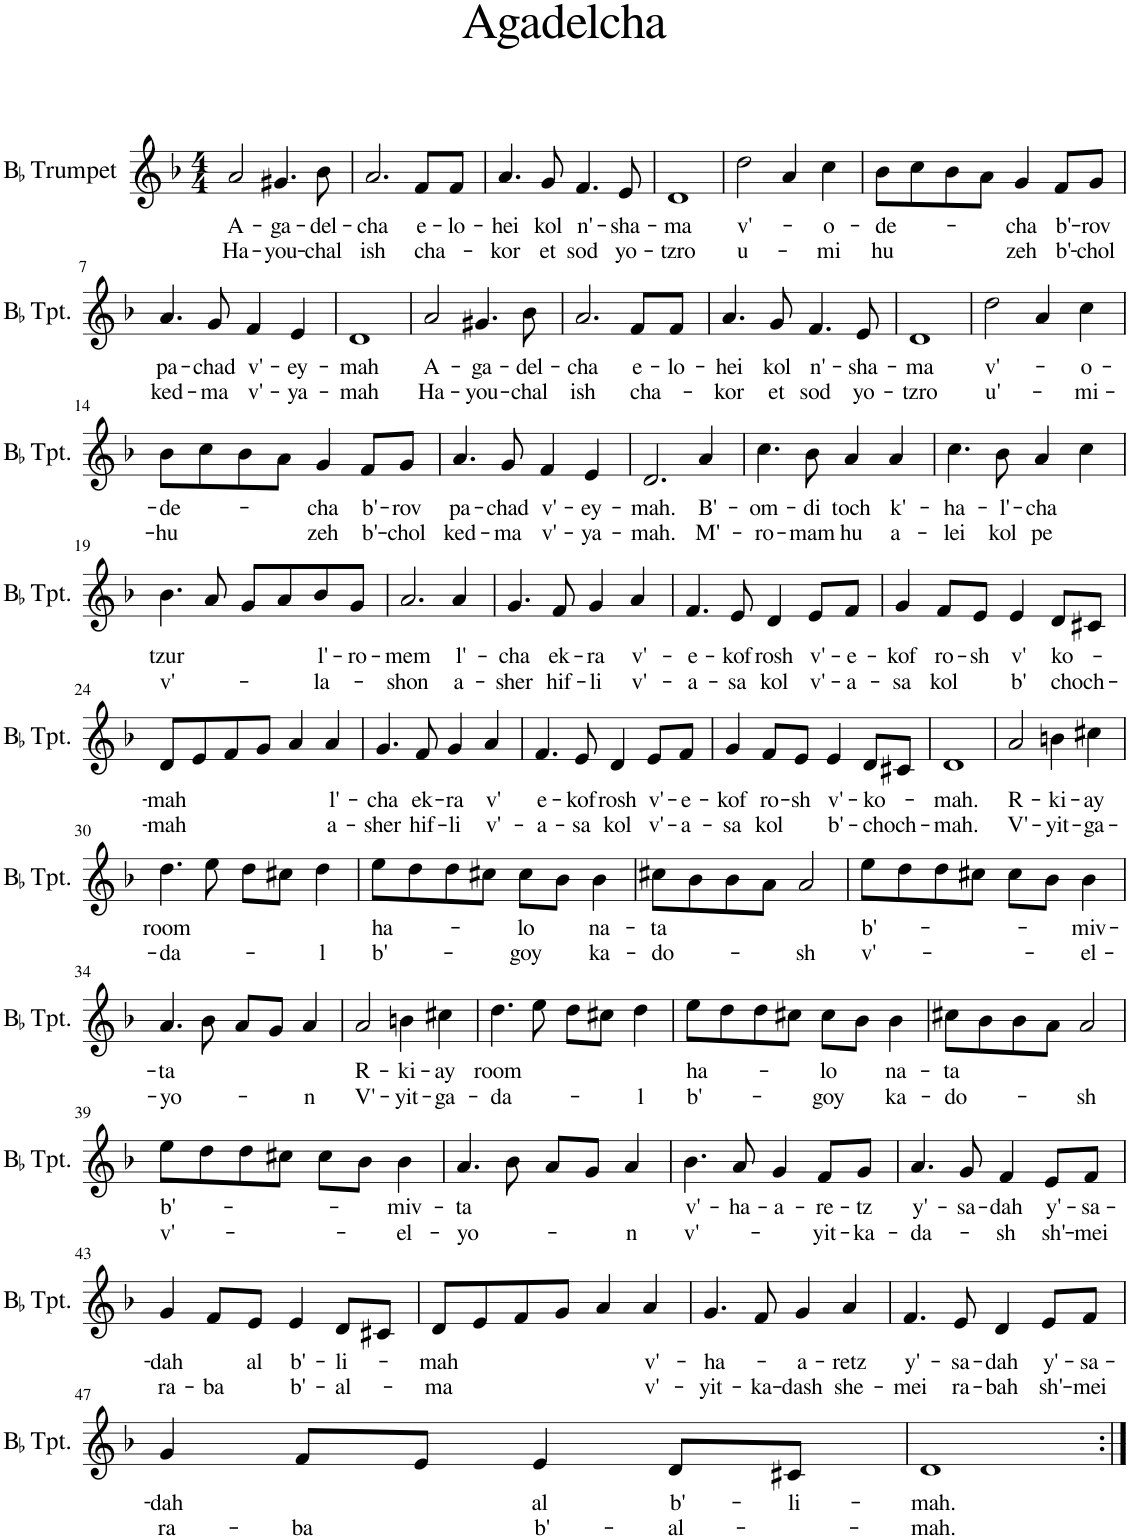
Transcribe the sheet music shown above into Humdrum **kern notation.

**kern	**text	**text
*part1	*part1	*part1
*staff1	*staff1	*staff1
*I"BaccidentalFlat Trumpet	*	*
*I'BaccidentalFlat Tpt.	*	*
*clefG2	*	*
*Trd1c2	*	*
*k[b-]	*	*
*M4/4	*	*
=1	=1	=1
!	!LO:LY:b	!LO:LY:b
2a/	A-	Ha-
!	!LO:LY:b	!LO:LY:b
4.g#X/	-ga-	-you-
!	!LO:LY:b	!LO:LY:b
8b-\	-del-	-chal
=2	=2	=2
!	!LO:LY:b	!LO:LY:b
2.a/	-cha	ish
!	!LO:LY:b	!LO:LY:b
8f/L	e-	cha-
!	!LO:LY:b	!
8f/J	-lo-	.
=3	=3	=3
!	!LO:LY:b	!LO:LY:b
4.a/	-hei	-kor
!	!LO:LY:b	!LO:LY:b
8g/	kol	et
!	!LO:LY:b	!LO:LY:b
4.f/	n'-	sod
!	!LO:LY:b	!LO:LY:b
8e/	-sha-	yo-
=4	=4	=4
!	!LO:LY:b	!LO:LY:b
1d	-ma	-tzro
=5	=5	=5
!	!LO:LY:b	!LO:LY:b
2dd\	v'-	u-
4a/	.	.
!	!LO:LY:b	!LO:LY:b
4cc\	-o-	-mi
=6	=6	=6
!	!LO:LY:b	!LO:LY:b
8b-\L	-de-	hu
8cc\	.	.
8b-\	.	.
8a\J	.	.
!	!LO:LY:b	!LO:LY:b
4g/	-cha	zeh
!	!LO:LY:b	!LO:LY:b
8f/L	b'-	b'-
!	!LO:LY:b	!LO:LY:b
8g/J	-rov	-chol
!!LO:LB:g=z
=7	=7	=7
!	!LO:LY:b	!LO:LY:b
4.a/	pa-	ked-
!	!LO:LY:b	!LO:LY:b
8g/	-chad	-ma
!	!LO:LY:b	!LO:LY:b
4f/	v'-	v'-
!	!LO:LY:b	!LO:LY:b
4e/	-ey-	-ya-
=8	=8	=8
!	!LO:LY:b	!LO:LY:b
1d	-mah	-mah
=9	=9	=9
!	!LO:LY:b	!LO:LY:b
2a/	A-	Ha-
!	!LO:LY:b	!LO:LY:b
4.g#X/	-ga-	-you-
!	!LO:LY:b	!LO:LY:b
8b-\	-del-	-chal
=10	=10	=10
!	!LO:LY:b	!LO:LY:b
2.a/	-cha	ish
!	!LO:LY:b	!LO:LY:b
8f/L	e-	cha-
!	!LO:LY:b	!
8f/J	-lo-	.
=11	=11	=11
!	!LO:LY:b	!LO:LY:b
4.a/	-hei	-kor
!	!LO:LY:b	!LO:LY:b
8g/	kol	et
!	!LO:LY:b	!LO:LY:b
4.f/	n'-	sod
!	!LO:LY:b	!LO:LY:b
8e/	-sha-	yo-
=12	=12	=12
!	!LO:LY:b	!LO:LY:b
1d	-ma	-tzro
=13	=13	=13
!	!LO:LY:b	!LO:LY:b
2dd\	v'-	u'-
4a/	.	.
!	!LO:LY:b	!LO:LY:b
4cc\	-o-	-mi-
!!LO:LB:g=z
=14	=14	=14
!	!LO:LY:b	!LO:LY:b
8b-\L	-de-	-hu
8cc\	.	.
8b-\	.	.
8a\J	.	.
!	!LO:LY:b	!LO:LY:b
4g/	-cha	zeh
!	!LO:LY:b	!LO:LY:b
8f/L	b'-	b'-
!	!LO:LY:b	!LO:LY:b
8g/J	-rov	-chol
=15	=15	=15
!	!LO:LY:b	!LO:LY:b
4.a/	pa-	ked-
!	!LO:LY:b	!LO:LY:b
8g/	-chad	-ma
!	!LO:LY:b	!LO:LY:b
4f/	v'-	v'-
!	!LO:LY:b	!LO:LY:b
4e/	-ey-	-ya-
=16	=16	=16
!	!LO:LY:b	!LO:LY:b
2.d/	-mah.	-mah.
!	!LO:LY:b	!LO:LY:b
4a/	B'-	M'-
=17	=17	=17
!	!LO:LY:b	!LO:LY:b
4.cc\	-om-	-ro-
!	!LO:LY:b	!LO:LY:b
8b-\	-di	-mam
!	!LO:LY:b	!LO:LY:b
4a/	toch	hu
!	!LO:LY:b	!LO:LY:b
4a/	k'-	a-
=18	=18	=18
!	!LO:LY:b	!LO:LY:b
4.cc\	-ha-	-lei
!	!LO:LY:b	!LO:LY:b
8b-\	-l'-	kol
!	!LO:LY:b	!LO:LY:b
4a/	-cha	pe
4cc\	.	.
!!LO:LB:g=z
=19	=19	=19
!	!LO:LY:b	!LO:LY:b
4.b-\	tzur	v'-
8a/	.	.
8g/L	.	.
8a/	.	.
!	!LO:LY:b	!LO:LY:b
8b-/	l'-	-la-
!	!LO:LY:b	!
8g/J	-ro-	.
=20	=20	=20
!	!LO:LY:b	!LO:LY:b
2.a/	-mem	-shon
!	!LO:LY:b	!LO:LY:b
4a/	l'-	a-
=21	=21	=21
!	!LO:LY:b	!LO:LY:b
4.g/	-cha	-sher
!	!LO:LY:b	!LO:LY:b
8f/	ek-	hif-
!	!LO:LY:b	!LO:LY:b
4g/	-ra	-li
!	!LO:LY:b	!LO:LY:b
4a/	v'-	v'-
=22	=22	=22
!	!LO:LY:b	!LO:LY:b
4.f/	-e-	-a-
!	!LO:LY:b	!LO:LY:b
8e/	-kof	-sa
!	!LO:LY:b	!LO:LY:b
4d/	rosh	kol
!	!LO:LY:b	!LO:LY:b
8e/L	v'-	v'-
!	!LO:LY:b	!LO:LY:b
8f/J	-e-	-a-
=23	=23	=23
!	!LO:LY:b	!LO:LY:b
4g/	-kof	-sa
!	!LO:LY:b	!LO:LY:b
8f/L	ro-	kol
!	!LO:LY:b	!
8e/J	-sh	.
!	!LO:LY:b	!LO:LY:b
4e/	v'	b'
!	!LO:LY:b	!LO:LY:b
8d/L	ko-	choch-
8c#X/J	.	.
!!LO:LB:g=z
=24	=24	=24
!	!LO:LY:b	!LO:LY:b
8d/L	-mah	-mah
8e/	.	.
8f/	.	.
8g/J	.	.
4a/	.	.
!	!LO:LY:b	!LO:LY:b
4a/	l'-	a-
=25	=25	=25
!	!LO:LY:b	!LO:LY:b
4.g/	-cha	-sher
!	!LO:LY:b	!LO:LY:b
8f/	ek-	hif-
!	!LO:LY:b	!LO:LY:b
4g/	-ra	-li
!	!LO:LY:b	!LO:LY:b
4a/	v'	v'-
=26	=26	=26
!	!LO:LY:b	!LO:LY:b
4.f/	e-	-a-
!	!LO:LY:b	!LO:LY:b
8e/	-kof-	-sa
!	!LO:LY:b	!LO:LY:b
4d/	-rosh	kol
!	!LO:LY:b	!LO:LY:b
8e/L	v'-	v'-
!	!LO:LY:b	!LO:LY:b
8f/J	-e-	-a-
=27	=27	=27
!	!LO:LY:b	!LO:LY:b
4g/	-kof	-sa
!	!LO:LY:b	!LO:LY:b
8f/L	ro-	kol
!	!LO:LY:b	!
8e/J	-sh	.
!	!LO:LY:b	!LO:LY:b
4e/	v'-	b'-
!	!LO:LY:b	!LO:LY:b
8d/L	-ko-	-choch-
8c#X/J	.	.
=28	=28	=28
!	!LO:LY:b	!LO:LY:b
1d	-mah.	-mah.
=29	=29	=29
!	!LO:LY:b	!LO:LY:b
2a/	R-	V'-
!	!LO:LY:b	!LO:LY:b
4bn\	-ki-	-yit-
!	!LO:LY:b	!LO:LY:b
4cc#X\	-ay	-ga-
!!LO:LB:g=z
=30	=30	=30
!	!LO:LY:b	!LO:LY:b
4.dd\	room	-da-
8ee\	.	.
8dd\L	.	.
8cc#X\J	.	.
!	!	!LO:LY:b
4dd\	.	-l
=31	=31	=31
!	!LO:LY:b	!LO:LY:b
8ee\L	ha-	b'-
8dd\	.	.
8dd\	.	.
8cc#X\J	.	.
!	!LO:LY:b	!LO:LY:b
8cc#\L	-lo	-goy
8b-\J	.	.
!	!LO:LY:b	!LO:LY:b
4b-\	na-	ka-
=32	=32	=32
!	!LO:LY:b	!LO:LY:b
8cc#X\L	-ta	-do-
8b-\	.	.
8b-\	.	.
8a\J	.	.
!	!	!LO:LY:b
2a/	.	-sh
=33	=33	=33
!	!LO:LY:b	!LO:LY:b
8ee\L	b'-	v'-
8dd\	.	.
8dd\	.	.
8cc#X\J	.	.
8cc#\L	.	.
8b-\J	.	.
!	!LO:LY:b	!LO:LY:b
4b-\	-miv-	-el-
!!LO:LB:g=z
=34	=34	=34
!	!LO:LY:b	!LO:LY:b
4.a/	-ta	-yo-
8b-\	.	.
8a/L	.	.
8g/J	.	.
!	!	!LO:LY:b
4a/	.	-n
=35	=35	=35
!	!LO:LY:b	!LO:LY:b
2a/	R-	V'-
!	!LO:LY:b	!LO:LY:b
4bn\	-ki-	-yit-
!	!LO:LY:b	!LO:LY:b
4cc#X\	-ay	-ga-
=36	=36	=36
!	!LO:LY:b	!LO:LY:b
4.dd\	room	-da-
8ee\	.	.
8dd\L	.	.
8cc#X\J	.	.
!	!	!LO:LY:b
4dd\	.	-l
=37	=37	=37
!	!LO:LY:b	!LO:LY:b
8ee\L	ha-	b'-
8dd\	.	.
8dd\	.	.
8cc#X\J	.	.
!	!LO:LY:b	!LO:LY:b
8cc#\L	-lo	-goy
8b-\J	.	.
!	!LO:LY:b	!LO:LY:b
4b-\	na-	ka-
=38	=38	=38
!	!LO:LY:b	!LO:LY:b
8cc#X\L	-ta	-do-
8b-\	.	.
8b-\	.	.
8a\J	.	.
!	!	!LO:LY:b
2a/	.	-sh
!!LO:LB:g=z
=39	=39	=39
!	!LO:LY:b	!LO:LY:b
8ee\L	b'-	v'-
8dd\	.	.
8dd\	.	.
8cc#X\J	.	.
8cc#\L	.	.
8b-\J	.	.
!	!LO:LY:b	!LO:LY:b
4b-\	-miv-	-el-
=40	=40	=40
!	!LO:LY:b	!LO:LY:b
4.a/	-ta	-yo-
8b-\	.	.
8a/L	.	.
8g/J	.	.
!	!	!LO:LY:b
4a/	.	-n
=41	=41	=41
!	!LO:LY:b	!LO:LY:b
4.b-\	v'-	v'-
!	!LO:LY:b	!
8a/	-ha-	.
!	!LO:LY:b	!
4g/	-a-	.
!	!LO:LY:b	!LO:LY:b
8f/L	-re-	yit-
!	!LO:LY:b	!LO:LY:b
8g/J	-tz	-ka-
=42	=42	=42
!	!LO:LY:b	!LO:LY:b
4.a/	y'-	-da-
!	!LO:LY:b	!
8g/	-sa-	.
!	!LO:LY:b	!LO:LY:b
4f/	-dah	-sh
!	!LO:LY:b	!LO:LY:b
8e/L	y'-	sh'-
!	!LO:LY:b	!LO:LY:b
8f/J	-sa-	-mei
!!LO:LB:g=z
=43	=43	=43
!	!LO:LY:b	!LO:LY:b
4g/	-dah	ra-
!	!	!LO:LY:b
8f/L	.	-ba
!	!LO:LY:b	!
8e/J	al	.
!	!LO:LY:b	!LO:LY:b
4e/	b'-	b'-
!	!LO:LY:b	!LO:LY:b
8d/L	-li-	-al-
8c#X/J	.	.
=44	=44	=44
!	!LO:LY:b	!LO:LY:b
8d/L	-mah	-ma
8e/	.	.
8f/	.	.
8g/J	.	.
4a/	.	.
!	!LO:LY:b	!LO:LY:b
4a/	v'-	v'-
=45	=45	=45
!	!LO:LY:b	!LO:LY:b
4.g/	-ha-	-yit-
!	!	!LO:LY:b
8f/	.	-ka-
!	!LO:LY:b	!LO:LY:b
4g/	-a-	-dash
!	!LO:LY:b	!LO:LY:b
4a/	-retz	she-
=46	=46	=46
!	!LO:LY:b	!LO:LY:b
4.f/	y'-	-mei
!	!LO:LY:b	!LO:LY:b
8e/	-sa-	ra-
!	!LO:LY:b	!LO:LY:b
4d/	-dah	-bah
!	!LO:LY:b	!LO:LY:b
8e/L	y'-	sh'-
!	!LO:LY:b	!LO:LY:b
8f/J	-sa-	-mei
!!LO:LB:g=z
=47	=47	=47
!	!LO:LY:b	!LO:LY:b
4g/	-dah	ra-
!	!	!LO:LY:b
8f/L	.	-ba
8e/J	.	.
!	!LO:LY:b	!LO:LY:b
4e/	al	b'-
!	!LO:LY:b	!LO:LY:b
8d/L	b'-	-al-
!	!LO:LY:b	!
8c#X/J	-li-	.
=48	=48	=48
!	!LO:LY:b	!LO:LY:b
1d	-mah.	-mah.
=:|!	=:|!	=:|!
*-	*-	*-
